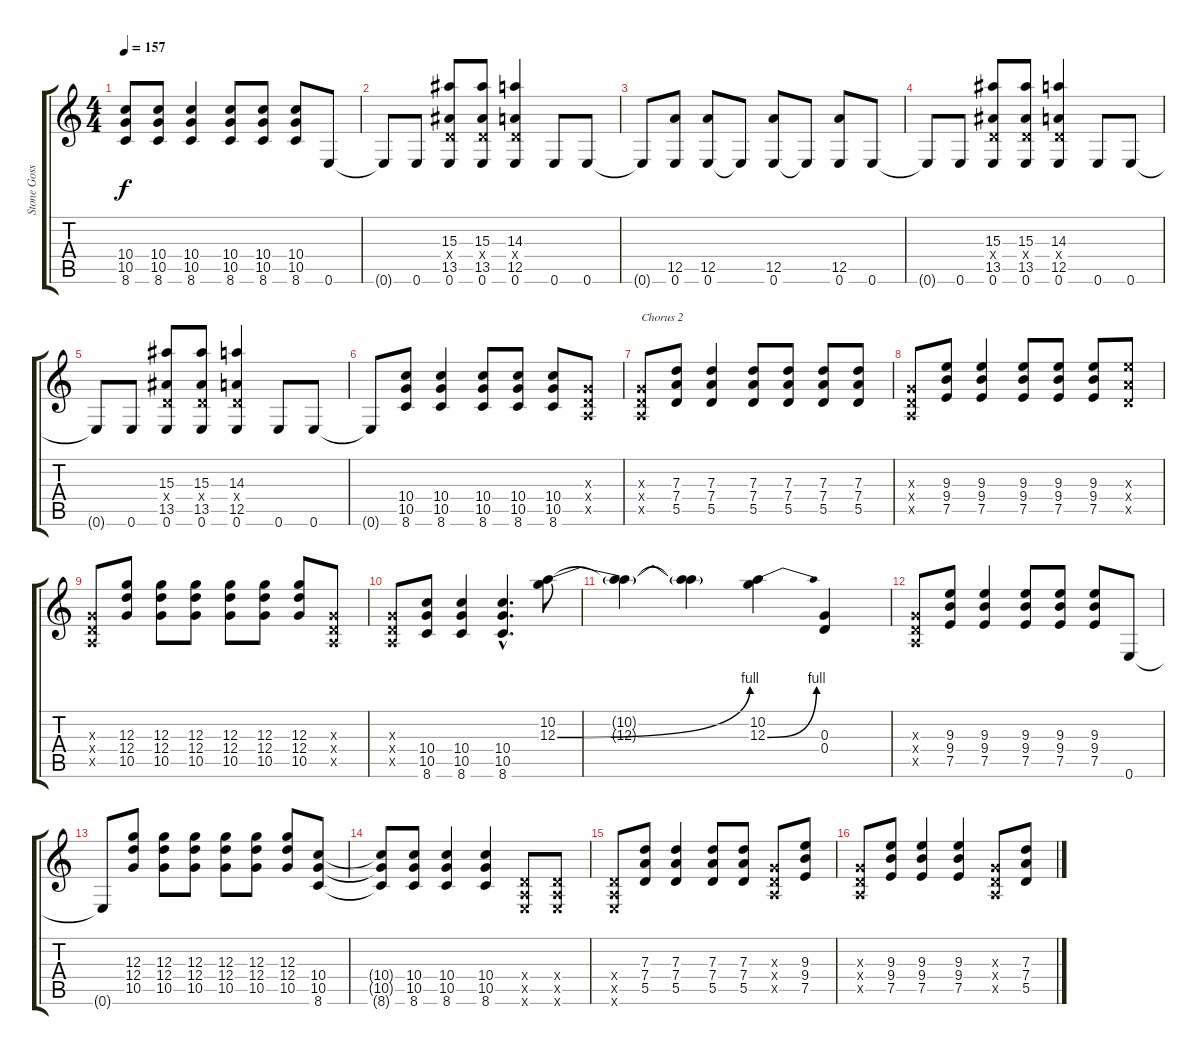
\track ("Stone Gossard" "Stone Goss") {instrument overdrivenguitar}
\staff {score tabs}
\tuning (E4 B3 G3 D3 A2 E2) {hide}
\ts (4 4)
\tempo 157
\clef g2
\ks c
(10.4{t} 10.5{t} 8.6{t}).8{dy f} (10.4 10.5 8.6).8 (10.4 10.5 8.6).4 (10.4 10.5 8.6).8 (10.4 10.5 8.6).8 (10.4 10.5 8.6).8 0.6.8 |
0.6{t}.8 0.6.8 (15.3 0.4{x} 13.5 0.6).8 (15.3 0.4{x} 13.5 0.6).8 (14.3 0.4{x} 12.5 0.6).4 0.6.8 0.6.8 |
0.6{t}.8 (12.5 0.6).8 (12.5 0.6).8 0.6{t}.8 (12.5 0.6).8 0.6{t}.8 (12.5 0.6).8 0.6.8 |
0.6{t}.8 0.6.8 (15.3 0.4{x} 13.5 0.6).8 (15.3 0.4{x} 13.5 0.6).8 (14.3 0.4{x} 12.5 0.6).4 0.6.8 0.6.8 |
0.6{t}.8 0.6.8 (15.3 0.4{x} 13.5 0.6).8 (15.3 0.4{x} 13.5 0.6).8 (14.3 0.4{x} 12.5 0.6).4 0.6.8 0.6.8 |
0.6{t}.8 (10.4 10.5 8.6).8 (10.4 10.5 8.6).4 (10.4 10.5 8.6).8 (10.4 10.5 8.6).8 (10.4 10.5 8.6).8 (0.3{x} 0.4{x} 0.5{x}).8 |
(0.3{x} 0.4{x} 0.5{x}).8{txt "Chorus 2"} (7.3 7.4 5.5).8 (7.3 7.4 5.5).4 (7.3 7.4 5.5).8 (7.3 7.4 5.5).8 (7.3 7.4 5.5).8 (7.3 7.4 5.5).8 |
(0.3{x} 0.4{x} 0.5{x}).8 (9.3 9.4 7.5).8 (9.3 9.4 7.5).4 (9.3 9.4 7.5).8 (9.3 9.4 7.5).8 (9.3 9.4 7.5).8 (9.3{x} 7.4{x} 5.5{x}).8 |
(0.3{x} 0.4{x} 0.5{x}).8 (12.3 12.4 10.5).8 (12.3 12.4 10.5).8 (12.3 12.4 10.5).8 (12.3 12.4 10.5).8 (12.3 12.4 10.5).8 (12.3 12.4 10.5).8 (0.3{x} 0.4{x} 0.5{x}).8 |
(0.3{x} 0.4{x} 0.5{x}).8 (10.4 10.5 8.6).8 (10.4 10.5 8.6).4 (10.4{hac} 10.5{hac} 8.6{hac}).4{d} (10.2 12.3{be (bend 0 0 60 4)}).8 |
(10.2{t} 12.3{t}).4 (10.2{t} 12.3{t}).4 (10.2 12.3{be (bend 0 0 60 4)}).4 (0.3 0.4).4 |
(0.3{x} 0.4{x} 0.5{x}).8 (9.3 9.4 7.5).8 (9.3 9.4 7.5).4 (9.3 9.4 7.5).8 (9.3 9.4 7.5).8 (9.3 9.4 7.5).8 0.6.8 |
0.6{t}.8 (12.3 12.4 10.5).8 (12.3 12.4 10.5).8 (12.3 12.4 10.5).8 (12.3 12.4 10.5).8 (12.3 12.4 10.5).8 (12.3 12.4 10.5).8 (10.4 10.5 8.6).8 |
(10.4{t} 10.5{t} 8.6{t}).8 (10.4 10.5 8.6).8 (10.4 10.5 8.6).4 (10.4 10.5 8.6).4 (0.4{x} 0.5{x} 0.6{x}).8 (0.4{x} 0.5{x} 0.6{x}).8 |
(0.4{x} 0.5{x} 0.6{x}).8 (7.3 7.4 5.5).8 (7.3 7.4 5.5).4 (7.3 7.4 5.5).8 (7.3 7.4 5.5).8 (0.3{x} 0.4{x} 0.5{x}).8 (9.3 9.4 7.5).8 |
(0.3{x} 0.4{x} 0.5{x}).8 (9.3 9.4 7.5).8 (9.3 9.4 7.5).4 (9.3 9.4 7.5).4 (0.3{x} 0.4{x} 0.5{x}).8 (7.3 7.4 5.5).8
